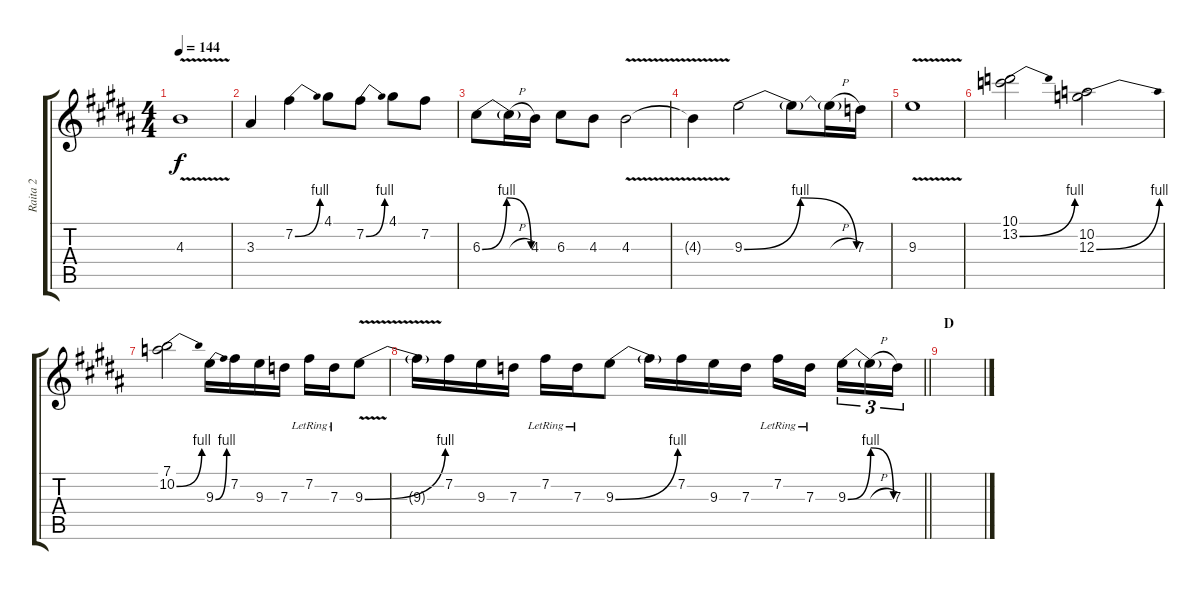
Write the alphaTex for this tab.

\track ("Raita 2" "Raita 2") {instrument distortionguitar}
\staff {score tabs}
\tuning (E4 B3 G3 D3 A2 E2) {hide}
\ts (4 4)
\tempo 144
\clef g2
\ks b
4.3{v}.1{dy f} |
3.3.4 7.2{be (bend 0 0 60 4)}.4 4.1.8 7.2{be (bend 0 0 60 4)}.8 4.1.8 7.2.8 |
6.3{be (bendrelease 0 0 29 4 29 4 60 0)}.8 6.3{h t}.16 4.3.16 6.3.8 4.3.8 4.3{v}.2 |
4.3{t}.4 9.3{be (bendrelease 0 0 8 4 38 4 60 0)}.2 9.3{t}.8 9.3{h t}.16 7.3.16 |
9.3{v}.1 |
(10.1 13.2{be (bend 0 0 60 4)}).2 (10.2 12.3{be (bend 0 0 60 4)}).2 |
(7.1 10.2{be (bend 0 0 60 4)}).2 9.3{be (bend 0 0 60 4)}.16 7.2.16 9.3.16 7.3.16 7.2{lr}.16 7.3{lr}.16 9.3{be (bend 0 0 60 4) v}.8 |
\barLineRight lightlight
9.3{t}.16 7.2.16 9.3.16 7.3.16 7.2{lr}.16 7.3{lr}.16 9.3{be (bend 0 0 60 4)}.8 9.3{t}.16 7.2.16 9.3.16 7.3.16 7.2{lr}.16 7.3{lr}.16{beam splitsecondary} 9.3{be (bendrelease 0 0 30 4 30 4 60 0)}.16{tu (3 2)} 9.3{h t}.16{tu (3 2)} 7.3.16{tu (3 2)} |
\section ("" "D")
